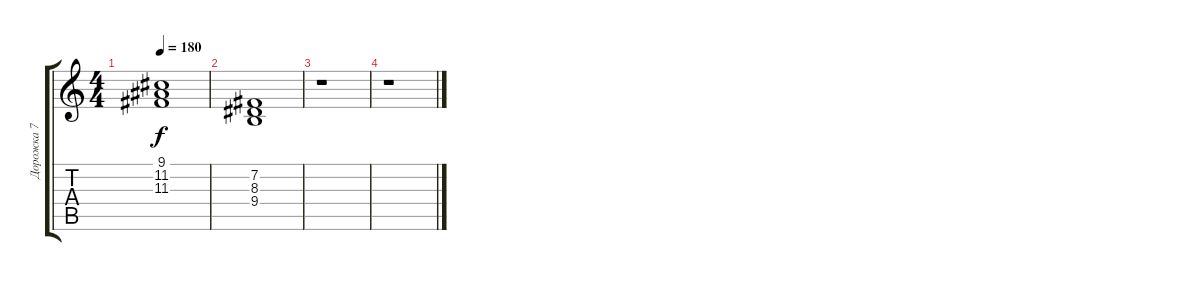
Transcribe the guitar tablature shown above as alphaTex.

\track ("Дорожка 7" "Дорожка 7") {instrument choiraahs}
\staff {score tabs}
\tuning (E4 B3 G3 D3 A2 E2) {hide}
\ts (4 4)
\tempo 180
\clef g2
\ks c
(9.1 11.2 11.3).1{dy f} |
(7.2 8.3 9.4).1 |
r.1 |
r.1
